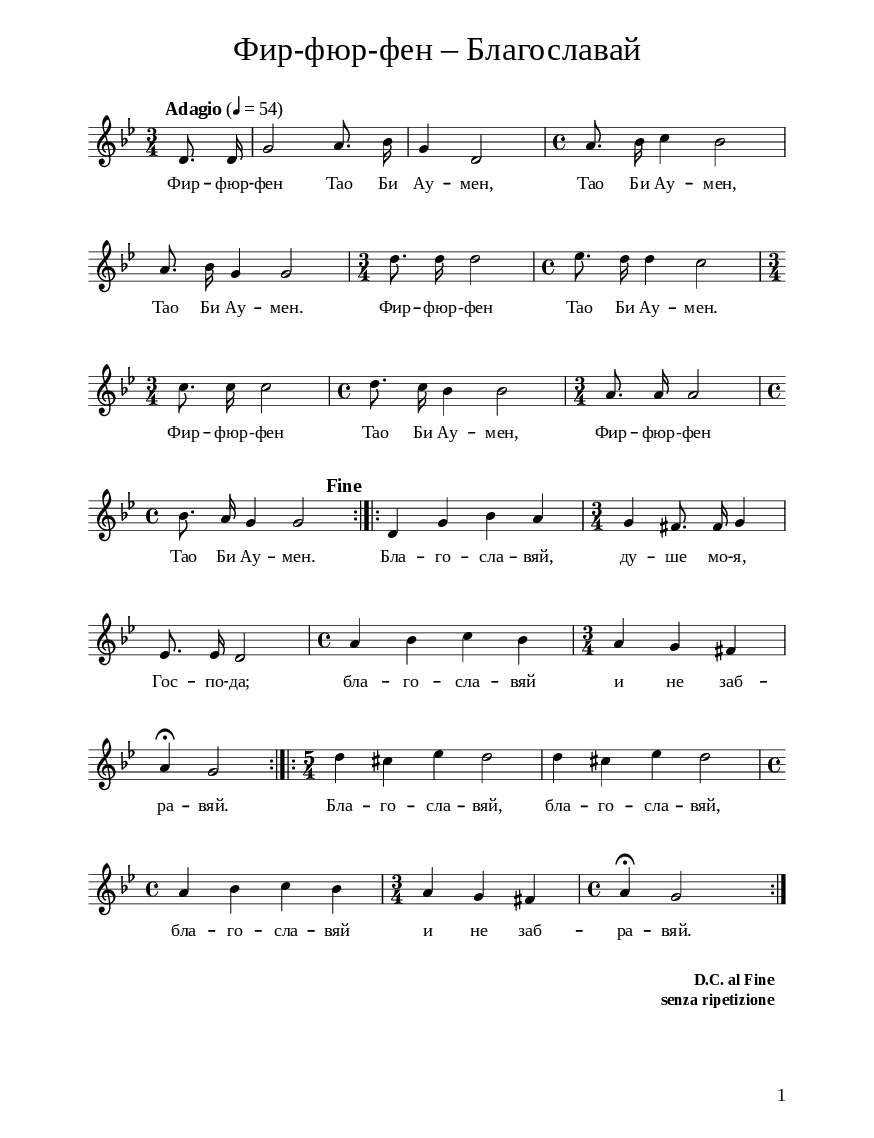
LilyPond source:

\version "2.24.2"

% include paper part and global functions
\include "include/globals.ily"

\bookpart {
  \label #'ref070
  \tocItem \markup "Фир-фюр-фен – Благославай"
  \include "include/bookpart-paper.ily"
  \score {
    \include "include/score-layout.ily"

    \new Voice \absolute  {
      \clef treble
      \key g \minor
      \time 3/4
      \tempoFunc "Adagio" 4 "54"
      \partial 4
      \autoBeamOff

      d'8. d'16 | g'2 a'8. bes'16 |  g'4 d'2 | \time 4/4  a'8. bes'16 c''4 bes'2 | \break

      a'8. bes'16 g'4 g'2 | \time 3/4  d''8. d''16 d''2 | \time 4/4  es''8. d''16 d''4 c''2 \break

      \time 3/4  c''8. c''16 c''2 | \time 4/4  d''8. c''16 bes'4 bes'2 | \time 3/4  a'8. a'16 a'2 \break |

      \time 4/4  bes'8. a'16 g'4 \tempo"       Fine" g'2
      | \bar ":|.|:" d'4 g'4 bes'4 a'4 |  \time 3/4  g'4 fis'8. fis'16 g'4 \break |

      es'8. es'16 d'2 | \time 4/4  a'4 bes'4 c''4 bes'4 | \time 3/4  a'4 g'4 fis'4 \break |

      a'4 \fermata g'2 | \bar ":|.|:" \time 5/4
      d''4 cis''4 es''4 d''2 | d''4 cis''4 es''4 d''2 \break |

      \time 4/4  a'4 bes'4 c''4 bes'4 | \time 3/4  a'4 g'4 fis'4 | \time 4/4  a'4 \fermata g'2 s4
      | \bar ":|."
    }

    \addlyrics {
      Фир -- фюр --
      фен Тао Би Ау -- мен, Тао Би Ау -- мен, Тао Би
      Ау -- мен. Фир -- фюр -- "-фен" Тао Би Ау -- мен.
      Фир -- фюр -- "-фен" Тао Би Ау -- мен, Фир -- фюр --
      "-фен" Тао Би Ау -- мен. Бла -- го -- сла -- вяй,
      ду -- ше мо -- я, Гос -- по -- да; бла -- го --
      сла -- вяй и не заб -- ра -- вяй. Бла -- го --
      сла -- вяй, бла -- го -- сла -- вяй, бла -- го --
      сла -- вяй и не заб -- ра -- вяй.}

      \header {
        title = \titleFunc "Фир-фюр-фен – Благославай" "Fir-fjur-fen – Blagoslavaj"
      }

      \midi{}

    } % score

    \markup \dc-two "D.C. al Fine" "senza ripetizione"

  } % bookpart
